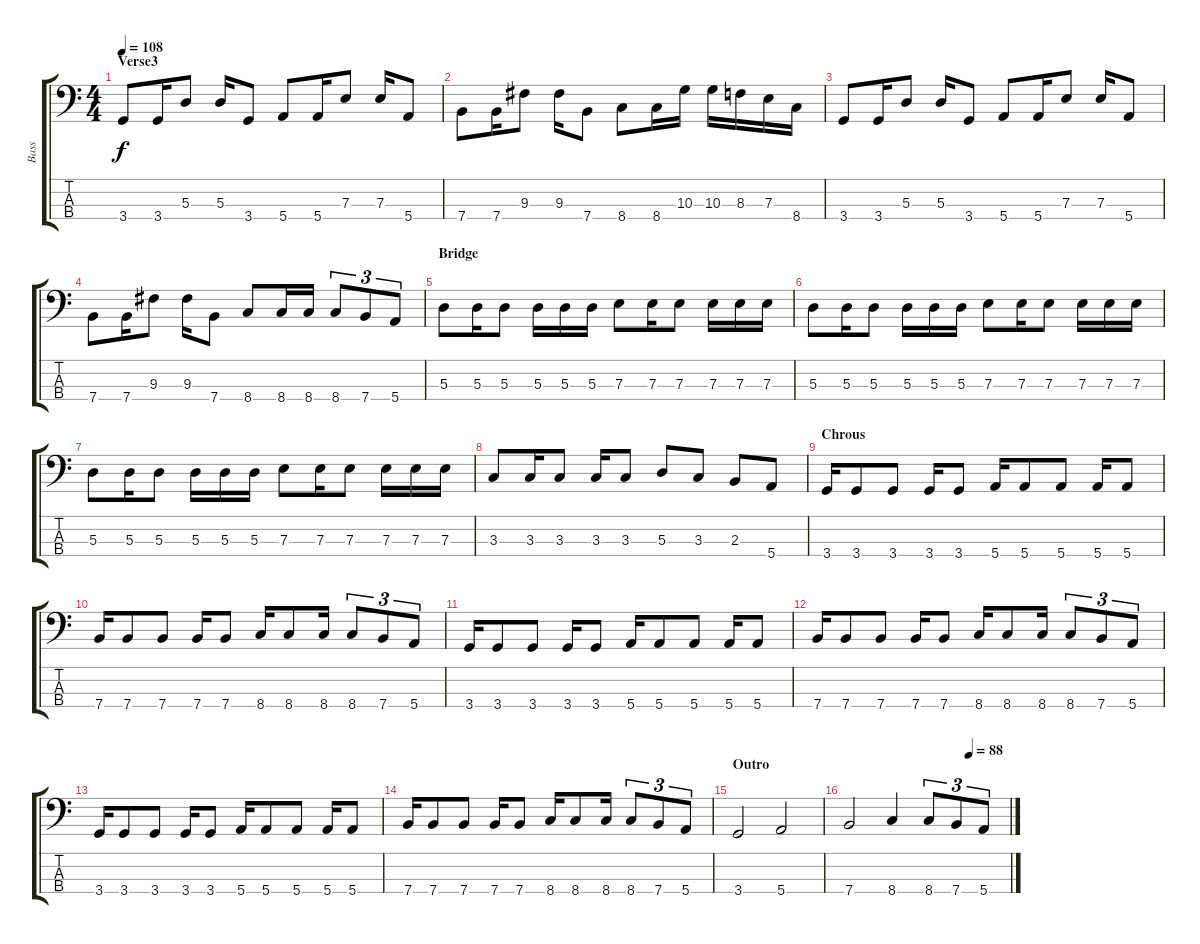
\track ("Bass" "Bass") {instrument electricbassfinger}
\staff {score tabs}
\tuning (G2 D2 A1 E1) {hide}
\ts (4 4)
\section ("" "Verse3")
\tempo 108
\clef f4
\ks c
3.4.8{dy f} 3.4.16 5.3.8 5.3.16 3.4.8 5.4.8 5.4.16 7.3.8 7.3.16 5.4.8 |
7.4.8 7.4.16 9.3.8 9.3.16 7.4.8 8.4.8 8.4.16 10.3.16 10.3.16 8.3.16 7.3.16 8.4.16 |
3.4.8 3.4.16 5.3.8 5.3.16 3.4.8 5.4.8 5.4.16 7.3.8 7.3.16 5.4.8 |
7.4.8 7.4.16 9.3.8 9.3.16 7.4.8 8.4.8 8.4.16 8.4.16 8.4.8{tu (3 2)} 7.4.8{tu (3 2)} 5.4.8{tu (3 2)} |
\section ("" "Bridge")
5.3.8 5.3.16 5.3.8 5.3.16 5.3.16 5.3.16 7.3.8 7.3.16 7.3.8 7.3.16 7.3.16 7.3.16 |
5.3.8 5.3.16 5.3.8 5.3.16 5.3.16 5.3.16 7.3.8 7.3.16 7.3.8 7.3.16 7.3.16 7.3.16 |
5.3.8 5.3.16 5.3.8 5.3.16 5.3.16 5.3.16 7.3.8 7.3.16 7.3.8 7.3.16 7.3.16 7.3.16 |
3.3.8 3.3.16 3.3.8 3.3.16 3.3.8 5.3.8 3.3.8 2.3.8 5.4.8 |
\section ("" "Chrous")
3.4.16 3.4.8 3.4.8 3.4.16 3.4.8 5.4.16 5.4.8 5.4.8 5.4.16 5.4.8 |
7.4.16 7.4.8 7.4.8 7.4.16 7.4.8 8.4.16 8.4.8 8.4.16 8.4.8{tu (3 2)} 7.4.8{tu (3 2)} 5.4.8{tu (3 2)} |
3.4.16 3.4.8 3.4.8 3.4.16 3.4.8 5.4.16 5.4.8 5.4.8 5.4.16 5.4.8 |
7.4.16 7.4.8 7.4.8 7.4.16 7.4.8 8.4.16 8.4.8 8.4.16 8.4.8{tu (3 2)} 7.4.8{tu (3 2)} 5.4.8{tu (3 2)} |
3.4.16 3.4.8 3.4.8 3.4.16 3.4.8 5.4.16 5.4.8 5.4.8 5.4.16 5.4.8 |
7.4.16 7.4.8 7.4.8 7.4.16 7.4.8 8.4.16 8.4.8 8.4.16 8.4.8{tu (3 2)} 7.4.8{tu (3 2)} 5.4.8{tu (3 2)} |
\section ("" "Outro")
3.4.2 5.4.2 |
\tempo (88 0.75)
7.4.2 8.4.4 8.4.8{tu (3 2)} 7.4.8{tu (3 2)} 5.4.8{tu (3 2)}
